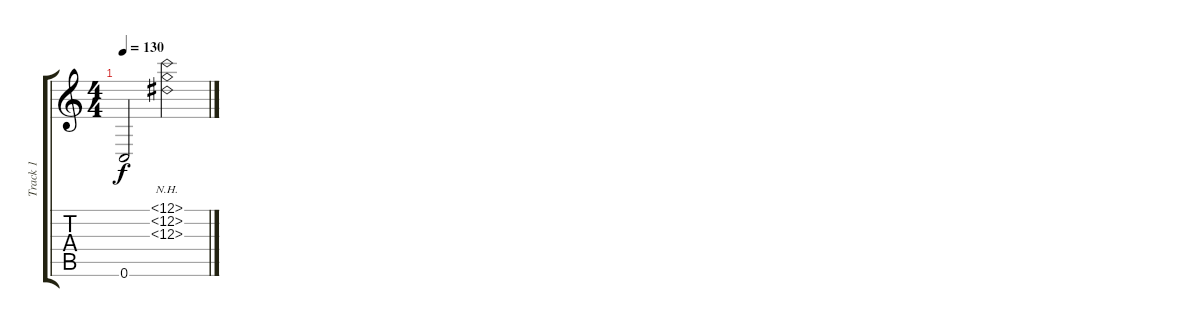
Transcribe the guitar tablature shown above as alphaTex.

\track ("Track 1" "Track 1") {instrument electricguitarjazz}
\staff {score tabs}
\tuning (C4 G3 Eb3 Bb2 F2 C2) {hide}
\ts (4 4)
\tempo 130
\clef g2
\ks c
0.6.2{dy f} (12.1{nh} 12.2{nh} 12.3{nh}).2
